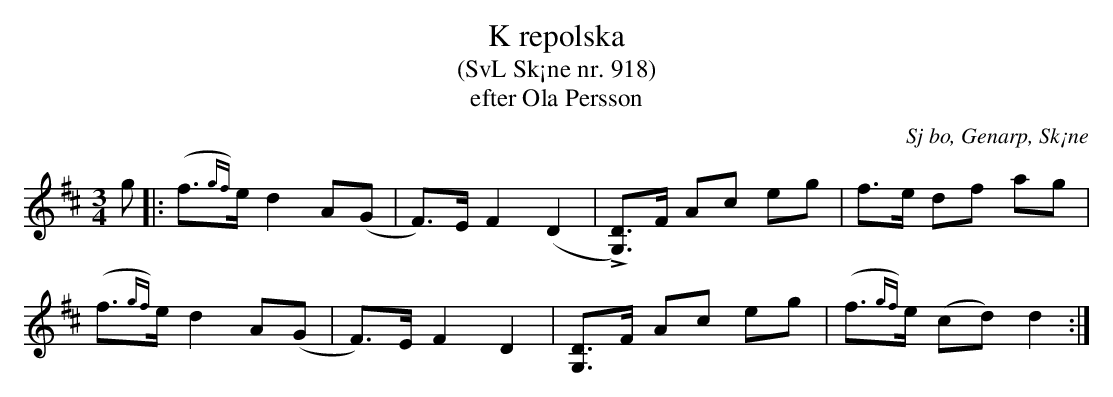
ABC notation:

X:1
T:K repolska
T:(SvL Sk¡ne nr. 918)
T:efter Ola Persson
O:Sj bo, Genarp, Sk¡ne
M:3/4
L:1/8
K:D
g |: (f{gf})>e d2 A(G | F)>E F2 (D2 | L[DG,])>F Ac eg | f>e df ag |
     (f{gf})>e d2 A(G | F)>E F2 D2 | [DG,]>F Ac eg | (f{gf})>e (cd) d2:|
